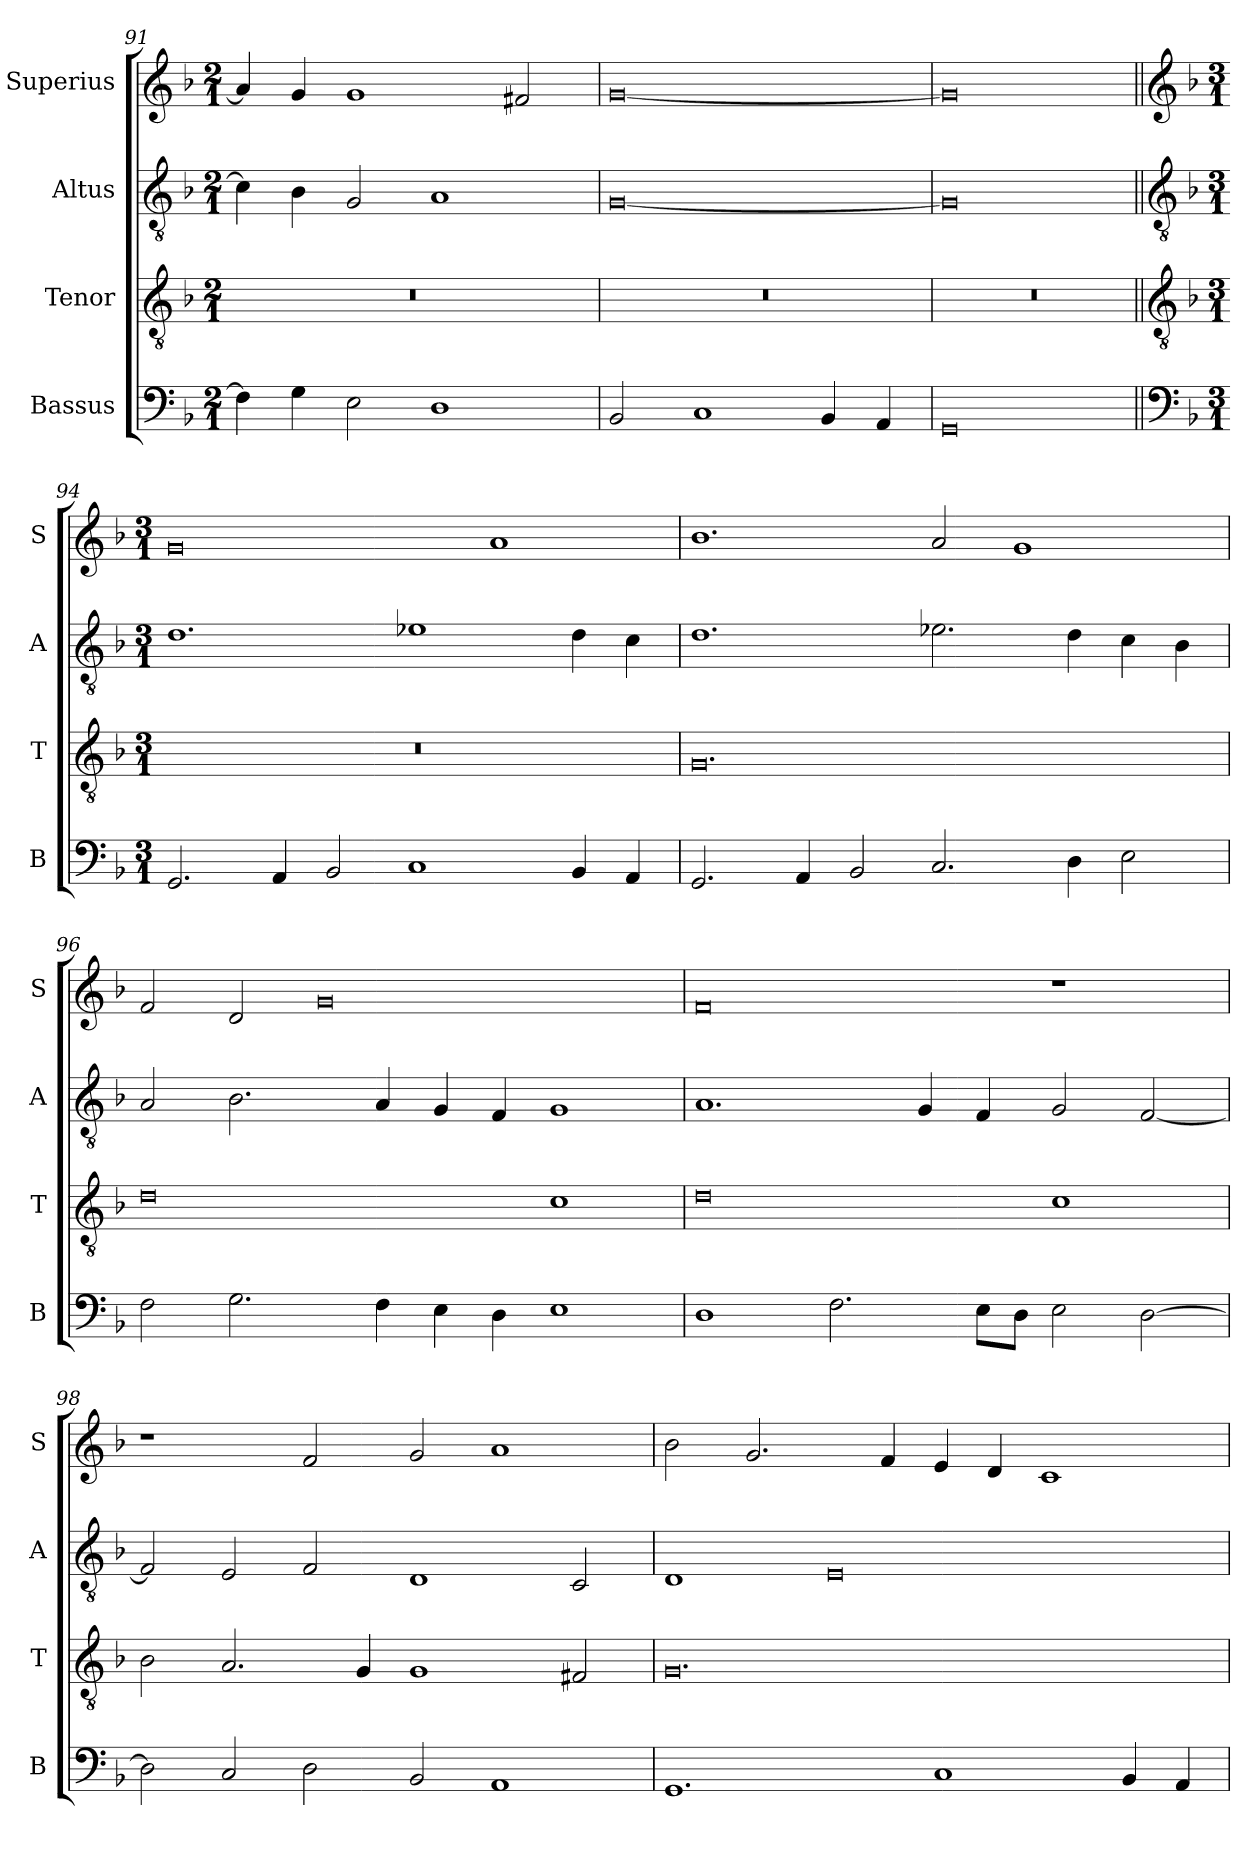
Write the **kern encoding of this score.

**kern	**kern	**kern	**kern
*part4	*part3	*part2	*part1
*staff4	*staff3	*staff2	*staff1
*I"Bassus	*I"Tenor	*I"Altus	*I"Superius
*I'B	*I'T	*I'A	*I'S
*clefF4	*clefGv2	*clefGv2	*clefG2
*k[b-]	*k[b-]	*k[b-]	*k[b-]
*M2/1	*M2/1	*M2/1	*M2/1
=91	=91	=91	=91
4F\]	0r	4c\]	4a/]
4G\	.	4B-\	4g/
2E\	.	2G/	1g
1D	.	1A	.
.	.	.	2f#X/
=92	=92	=92	=92
2BB-/	0r	[0G	[0g
1C	.	.	.
4BB-/	.	.	.
4AA/	.	.	.
=93	=93	=93	=93
0GG	0r	0G]	0g]
!!LO:LB:g=z
=94||	=94||	=94||	=94||
*clefF4	*clefGv2	*clefGv2	*clefG2
*k[b-]	*k[b-]	*k[b-]	*k[b-]
*M3/1	*M3/1	*M3/1	*M3/1
2.GG/	0.r	1.d	0g
4AA/	.	.	.
2BB-/	.	.	.
1C	.	1e-X	.
.	.	.	1a
4BB-/	.	4d\	.
4AA/	.	4c\	.
=95	=95	=95	=95
2.GG/	0.G	1.d	1.b-
4AA/	.	.	.
2BB-/	.	.	.
2.C/	.	2.e-X\	2a/
.	.	.	1g
4D\	.	4d\	.
2E\	.	4c\	.
.	.	4B-\	.
=96	=96	=96	=96
2F\	0d	2A/	2f/
2.G\	.	2.B-\	2d/
.	.	.	0g
4F\	.	4A/	.
4E\	.	4G/	.
4D\	.	4F/	.
1E	1c	1G	.
=97	=97	=97	=97
1D	0d	1.A	0f
2.F\	.	.	.
.	.	4G/	.
8E\L	.	4F/	.
8D\J	.	.	.
2E\	1c	2G/	1r
[2D\	.	[2F/	.
=98	=98	=98	=98
2D\]	2B-\	2F/]	1r
2C/	2.A/	2E/	.
2D\	.	2F/	2f/
.	4G/	.	.
2BB-/	1G	1D	2g/
1AA	.	.	1a
.	2F#X/	2C/	.
=99	=99	=99	=99
1.GG	0.G	1D	2b-\
.	.	.	2.g/
.	.	0E	.
.	.	.	4f/
1C	.	.	4e/
.	.	.	4d/
.	.	.	1c
4BB-/	.	.	.
4AA/	.	.	.
=	=	=	=
*-	*-	*-	*-
